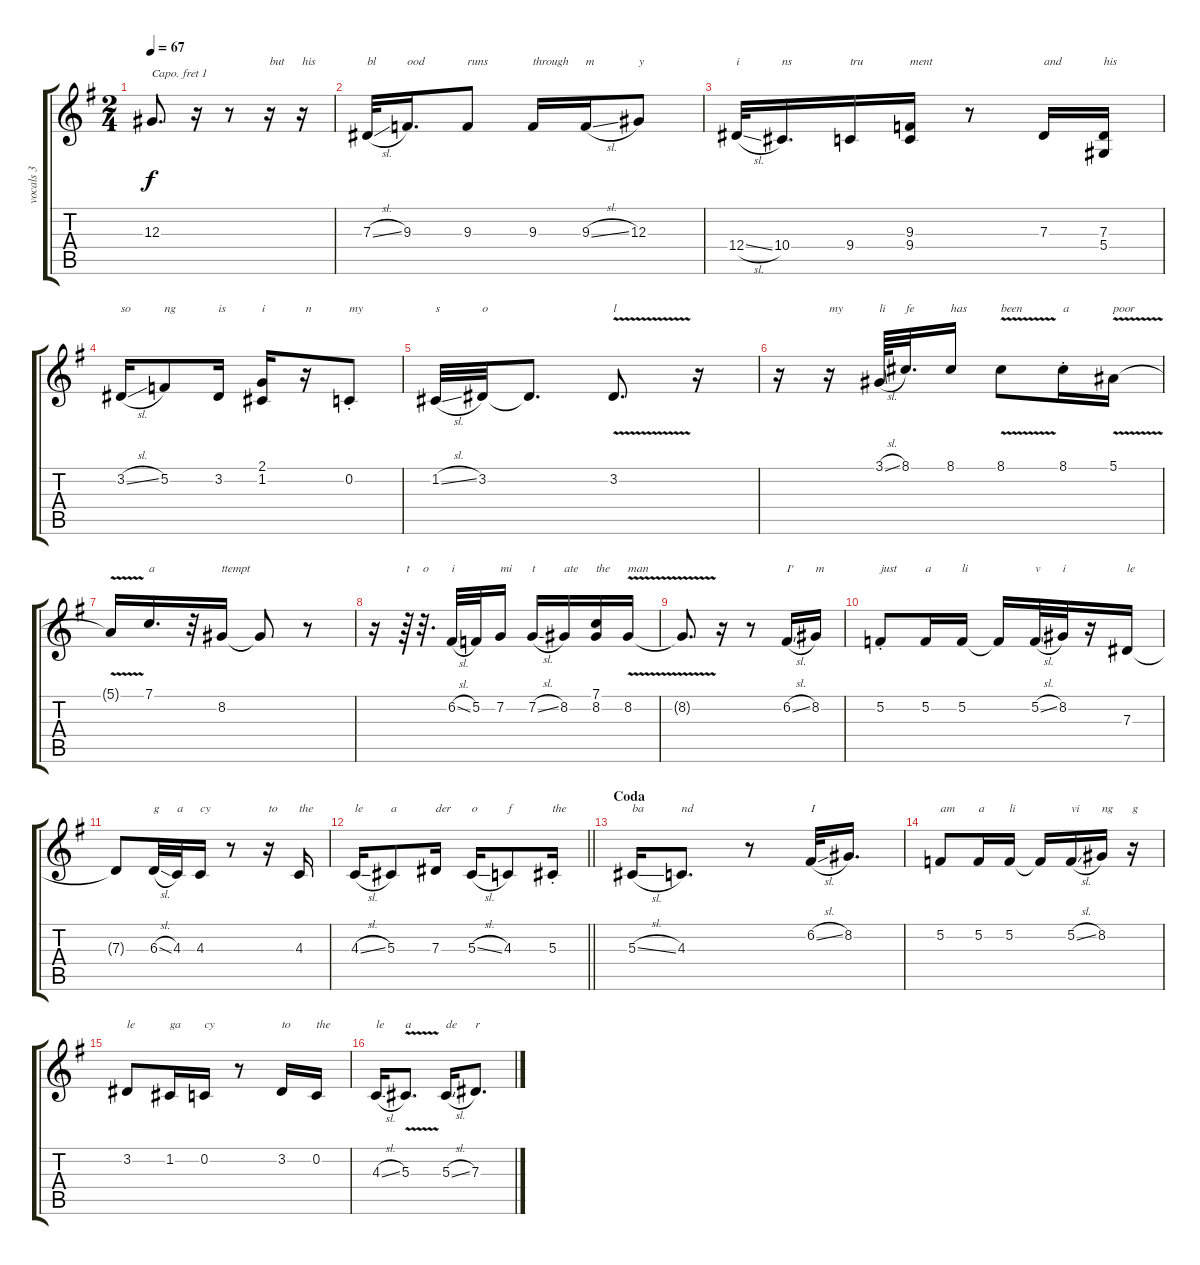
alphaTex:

\track ("vocals 3" "vocals 3") {instrument lead2sawtooth}
\staff {score tabs}
\capo 1
\tuning (E4 B3 G3 D3 A2 E2) {hide}
\ts (2 4)
\tempo 67
\clef g2
\ks g
12.3{t}.8{d dy f} r.16 r.8 r.16{txt "but"} r.16{txt "his"} |
7.3{sl}.32{txt "bl"} 9.3.16{d txt "ood"} 9.3.8{txt "runs"} 9.3.16{txt "through"} 9.3{sl}.16{txt "m"} 12.3.8{txt "y"} |
12.4{sl}.32{txt "i"} 10.4.16{d txt "ns"} 9.4.16{txt "tru"} (9.3 9.4).16{txt "ment"} r.8 7.3.16{txt "and"} (7.3 5.4).16{txt "his"} |
3.2{sl}.16{txt "so"} 5.2.8{txt "ng"} 3.2.16{txt "is"} (2.1 1.2).16{txt "i"} r.16{txt "n"} 0.2{st}.8{txt "my"} |
1.2{sl}.32{txt "s"} 3.2.32{txt "o"} 3.2{t}.8{d} 3.2{v}.8{d txt "l"} r.16 |
r.16 r.16{txt "my"} 3.1{sl}.64{txt "li"} 8.1.32{d txt "fe"} 8.1.16{txt "has"} 8.1{v}.8{txt "been"} 8.1{st}.16{txt "a"} 5.1{v}.16{txt "poor"} |
5.1{t}.16 7.1.16{d txt "a"} r.32 8.2.16{txt "ttempt"} 8.2{t}.8 r.8 |
r.16 r.64{txt "t"} r.32{d txt "o"} 6.2{sl}.32{txt "i"} 5.2.32 7.2.16{txt "mi"} 7.2{sl}.16{txt "t"} 8.2.16{txt "ate"} (7.1 8.2).16{txt "the"} 8.2{v}.16{txt "man"} |
8.2{t}.8{d} r.16 r.8 6.2{sl}.16{txt "I'"} 8.2.16{txt "m"} |
5.2{st}.8{txt "just"} 5.2.16{txt "a"} 5.2.16{txt "li"} 5.2{t}.16 5.2{sl}.32{txt "v"} 8.2.32{txt "i"} r.16 7.3.16{txt "le"} |
7.3{t}.8 6.3{sl}.32{txt "g"} 4.3.32{txt "a"} 4.3.16{txt "cy"} r.8 r.16{txt "to"} 4.3.16{txt "the"} |
\barLineRight lightlight
4.3{sl}.16{txt "le"} 5.3.8{txt "a"} 7.3.16{txt "der"} 5.3{sl}.16{txt "o"} 4.3.8{txt "f"} 5.3{st}.16{txt "the"} |
\section ("" "Coda")
5.3{sl}.16{txt "ba"} 4.3.8{d txt "nd"} r.8 6.2{sl}.32{txt "I"} 8.2.16{d} |
5.2.8{txt "am"} 5.2.16{txt "a"} 5.2.16{txt "li"} 5.2{t}.16 5.2{sl}.16{txt "vi"} 8.2.16{txt "ng"} r.16{txt "g"} |
3.2.8{txt "le"} 1.2.16{txt "ga"} 0.2.16{txt "cy"} r.8 3.2.16{txt "to"} 0.2.16{txt "the"} |
4.3{sl}.16{txt "le"} 5.3{v}.8{d txt "a"} 5.3{sl}.16{txt "de"} 7.3.8{d txt "r"}
